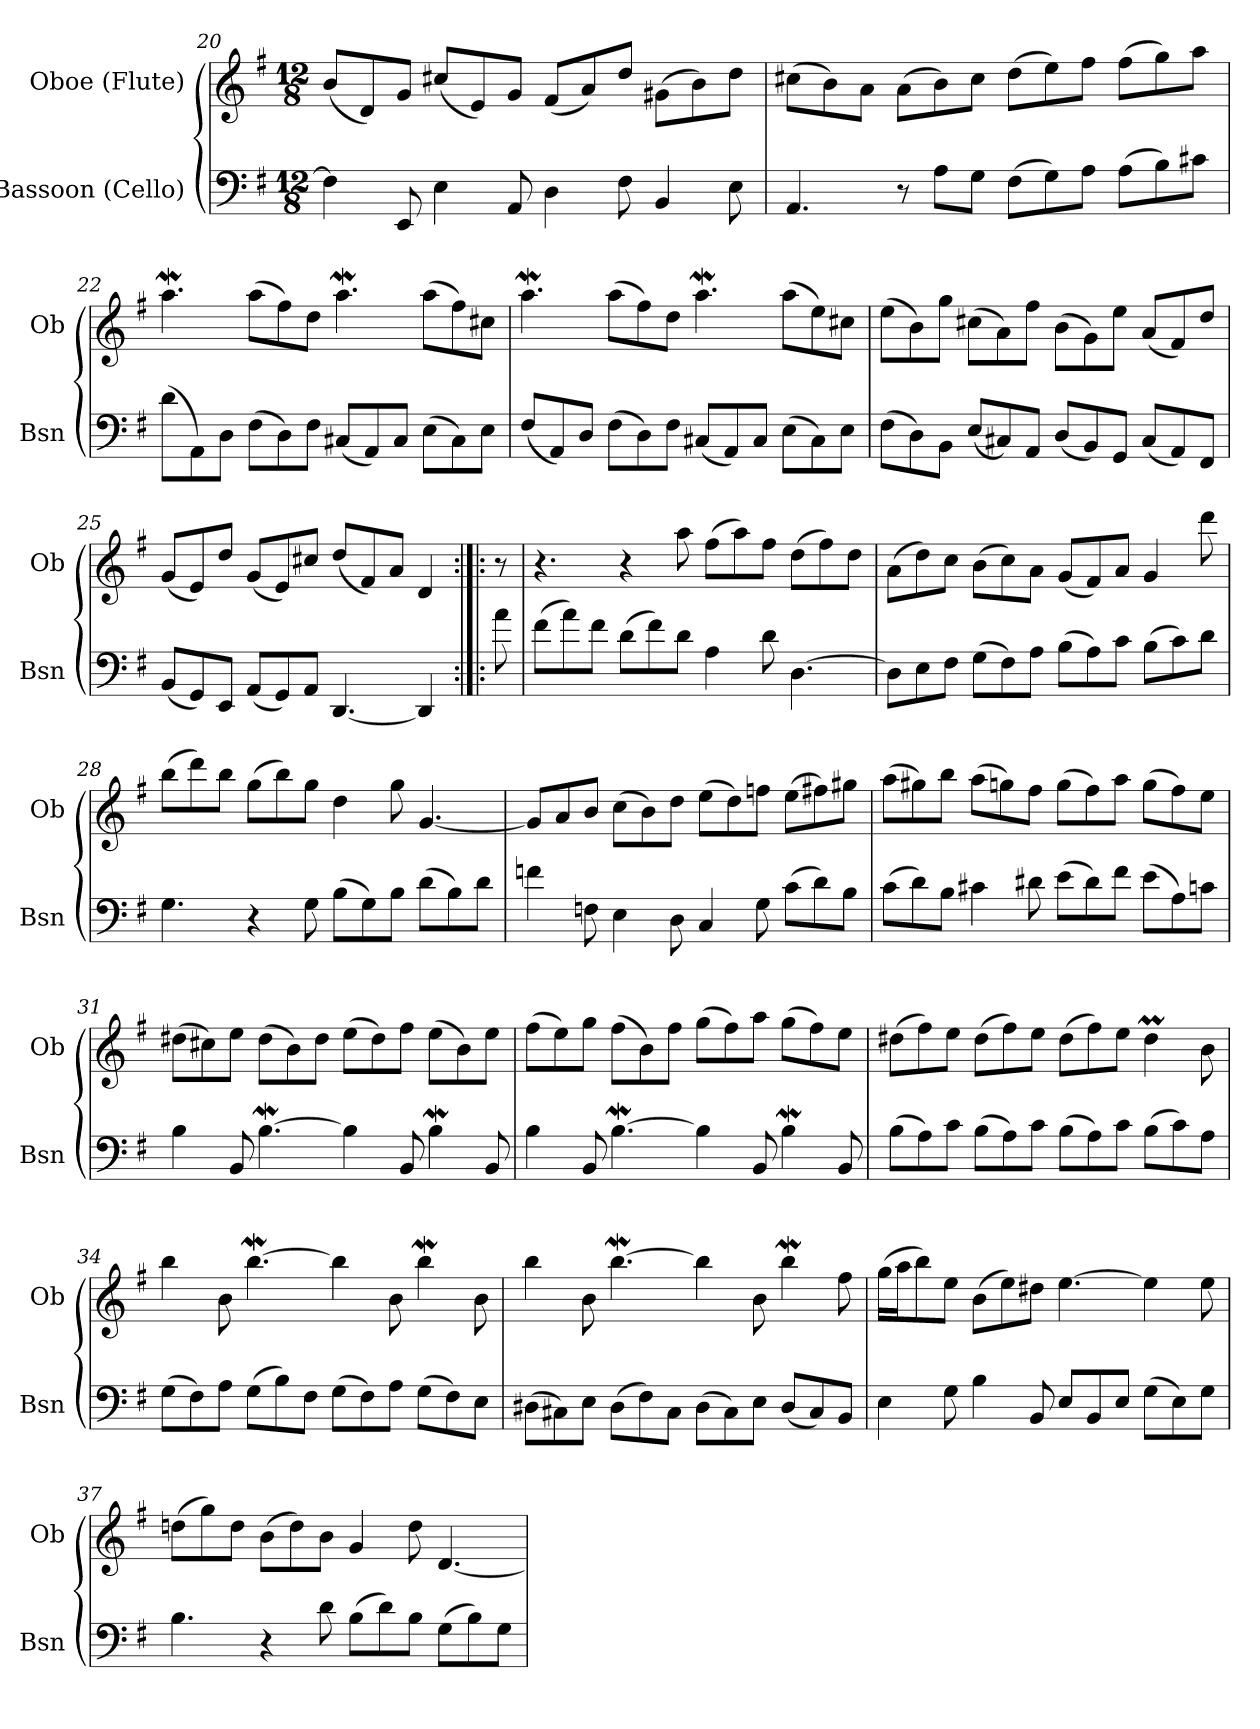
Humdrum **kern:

**kern	**kern
*part2	*part1
*staff2	*staff1
*I"Bassoon (Cello)	*I"Oboe (Flute)
*I'Bsn	*I'Ob
!!LO:LB:g=z
*clefF4	*clefG2
*k[f#]	*k[f#]
*G:	*G:
*M12/8	*M12/8
=20	=20
4F#\]	(<8b/L
.	8d/)
8EE/	8g/J
4E\	(<8cc#X/L
.	8e/)
8AA/	8g/J
4D\	(<8f#/L
.	8a/)
8F#\	8dd/J
4BB/	(>8g#X\L
.	8b\)
8E\	8dd\J
=21	=21
4.AA/	(>8cc#X\L
.	8b\)
.	8a\J
8r	(>8a\L
8A\L	8b\)
8G\J	8cc#\J
(>8F#\L	(>8dd\L
8G\)	8ee\)
8A\J	8ff#\J
(>8A\L	(>8ff#\L
8B\)	8gg\)
8c#X\J	8aa\J
=22	=22
(>8d\L	4.aaW\
8AA\)	.
8D\J	.
(>8F#\L	(>8aa\L
8D\)	8ff#\)
8F#\J	8dd\J
(<8C#X/L	4.aaW\
8AA/)	.
8C#/J	.
(>8E\L	(>8aa\L
8C#\)	8ff#\)
8E\J	8cc#X\J
!!LO:PB:g=z
=23	=23
(<8F#/L	4.aaW\
8AA/)	.
8D/J	.
(>8F#\L	(>8aa\L
8D\)	8ff#\)
8F#\J	8dd\J
(<8C#X/L	4.aaW\
8AA/)	.
8C#/J	.
(>8E\L	(>8aa\L
8C#\)	8ee\)
8E\J	8cc#X\J
=24	=24
(>8F#\L	(>8ee\L
8D\)	8b\)
8BB\J	8gg\J
(<8E/L	(>8cc#X\L
8C#X/)	8a\)
8AA/J	8ff#\J
(<8D/L	(>8b\L
8BB/)	8g\)
8GG/J	8ee\J
(<8C#/L	(<8a/L
8AA/)	8f#/)
8FF#/J	8dd/J
=25	=25
(<8BB/L	(<8g/L
8GG/)	8e/)
8EE/J	8dd/J
(<8AA/L	(<8g/L
8GG/)	8e/)
8AA/J	8cc#X/J
[4.DD/	(<8dd/L
.	8f#/)
.	8a/J
4DD/]	4d/
=25X1:|!|:	=25X1:|!|:
8a\	8r
!!LO:LB:g=z
=26	=26
(>8f#\L	4.r
8a\)	.
8f#\J	.
(>8d\L	4r
8f#\)	.
8d\J	8aa\
4A\	(>8ff#\L
.	8aa\)
8d\	8ff#\J
[4.D\	(>8dd\L
.	8ff#\)
.	8dd\J
=27	=27
8D\L]	(>8a\L
8E\	8dd\)
8F#\J	8cc\J
(>8G\L	(>8b\L
8F#\)	8cc\)
8A\J	8a\J
(>8B\L	(<8g/L
8A\)	8f#/)
8c\J	8a/J
(>8B\L	4g/
8c\)	.
8d\J	8ddd\
=28	=28
4.G\	(>8bb\L
.	8ddd\)
.	8bb\J
4r	(>8gg\L
.	8bb\)
8G\	8gg\J
(>8B\L	4dd\
8G\)	.
8B\J	8gg\
(>8d\L	[4.g/
8B\)	.
8d\J	.
!!LO:LB:g=z
=29	=29
4fn\	8g/L]
.	8a/
8Fn\	8b/J
4E\	(>8cc\L
.	8b\)
8D\	8dd\J
4C/	(>8ee\L
.	8dd\)
8G\	8ffn\J
(>8c\L	(>8ee\L
8d\)	8ff#X\)
8B\J	8gg#X\J
=30	=30
(>8c\L	(>8aa\L
8d\)	8gg#X\)
8B\J	8bb\J
4c#X\	(>8aa\L
.	8ggn\)
8d#X\	8ff#\J
(>8e\L	(>8gg\L
8d#\)	8ff#\)
8f#\J	8aa\J
(>8e\L	(>8gg\L
8A\)	8ff#\)
8cn\J	8ee\J
=31	=31
4B\	(>8dd#X\L
.	8cc#X\)
8BB/	8ee\J
[4.BW\	(>8dd#\L
.	8b\)
.	8dd#\J
4B\]	(>8ee\L
.	8dd#\)
8BB/	8ff#\J
4BW\	(>8ee\L
.	8b\)
8BB/	8ee\J
!!LO:LB:g=z
=32	=32
4B\	(>8ff#\L
.	8ee\)
8BB/	8gg\J
[4.BW\	(>8ff#\L
.	8b\)
.	8ff#\J
4B\]	(>8gg\L
.	8ff#\)
8BB/	8aa\J
4BW\	(>8gg\L
.	8ff#\)
8BB/	8ee\J
=33	=33
(>8B\L	(>8dd#X\L
8A\)	8ff#\)
8c\J	8ee\J
(>8B\L	(>8dd#\L
8A\)	8ff#\)
8c\J	8ee\J
(>8B\L	(>8dd#\L
8A\)	8ff#\)
8c\J	8ee\J
(>8B\L	4dd#m\
8c\)	.
8A\J	8b\
=34	=34
(>8G\L	4bb\
8F#\)	.
8A\J	8b\
(>8G\L	[4.bbW\
8B\)	.
8F#\J	.
(>8G\L	4bb\]
8F#\)	.
8A\J	8b\
(>8G\L	4bbW\
8F#\)	.
8E\J	8b\
!!LO:LB:g=z
=35	=35
(>8D#X\L	4bb\
8C#X\)	.
8E\J	8b\
(>8D#\L	[4.bbW\
8F#\)	.
8C#\J	.
(>8D#\L	4bb\]
8C#\)	.
8E\J	8b\
(<8D#/L	4bbW\
8C#/)	.
8BB/J	8ff#\
=36	=36
4E\	(>16gg\LL
.	16aa\J
.	8bb\)
8G\	8ee\J
4B\	(>8b\L
.	8ee\)
8BB/	8dd#X\J
8E/L	[4.ee\
8BB/	.
8E/J	.
(>8G\L	4ee\]
8E\)	.
8G\J	8ee\
=37	=37
4.B\	(>8ddn\L
.	8gg\)
.	8dd\J
4r	(>8b\L
.	8dd\)
8d\	8b\J
(>8B\L	4g/
8d\)	.
8B\J	8dd\
(>8G\L	[4.d/
8B\)	.
8G\J	.
=	=
*-	*-
